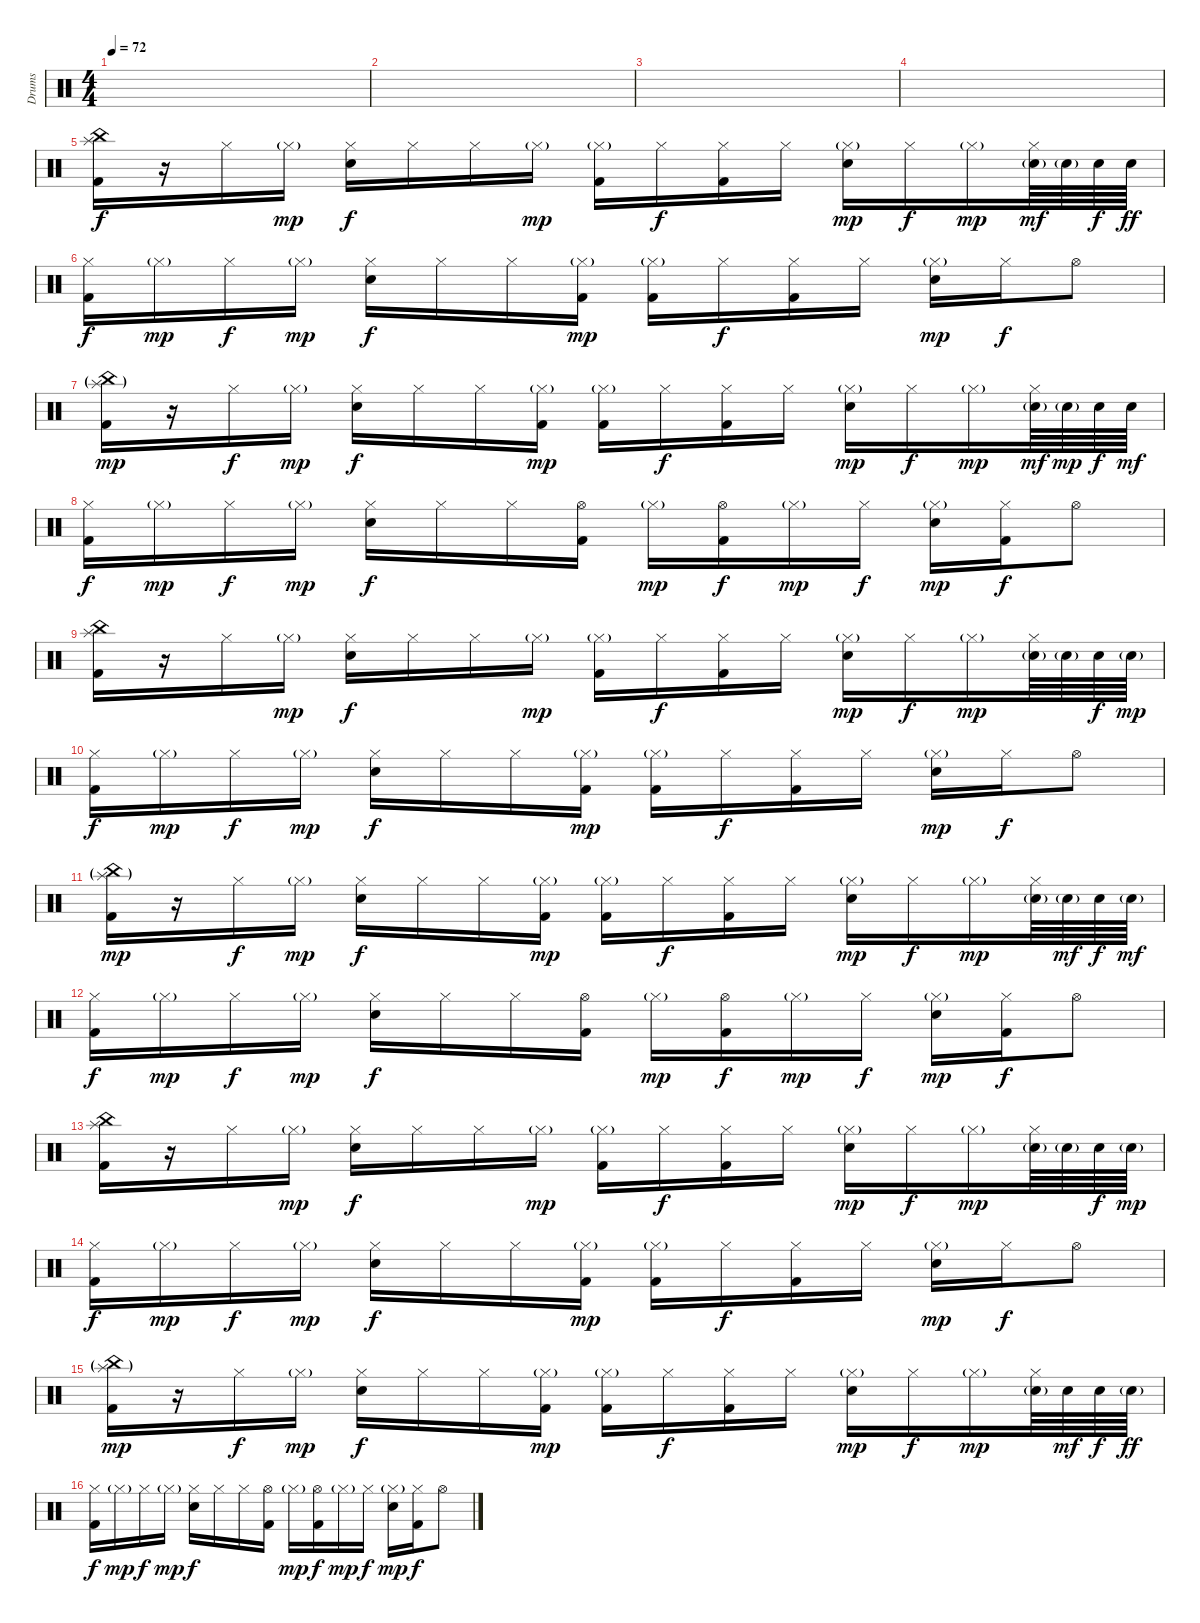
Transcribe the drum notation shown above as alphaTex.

\track ("Drums" "Drums") {instrument percussion}
\staff {score}
\articulation defaults
\ts (4 4)
\tempo 72
\clef neutral
\ks c
|
|
|
|
("Splash (hit)" "China (hit)" "Kick (hit) 2").16{volume 13} r.16 "Hi-Hat (closed)".16 "Hi-Hat (closed)"{g}.16{dy mp} ("Hi-Hat (closed)" "Electric Snare (hit)").16{dy f} "Hi-Hat (closed)".16 "Hi-Hat (closed)".16 "Hi-Hat (closed)"{g}.16{dy mp} ("Hi-Hat (closed)"{g} "Kick (hit) 2").16 "Hi-Hat (closed)".16{dy f} ("Hi-Hat (closed)" "Kick (hit) 2").16 "Hi-Hat (closed)".16 ("Hi-Hat (closed)"{g} "Electric Snare (hit)").16{dy mp} "Hi-Hat (closed)".16{dy f} "Hi-Hat (closed)"{g}.16{dy mp} ("Hi-Hat (closed)" "Electric Snare (hit)"{g}).64{dy mf} "Electric Snare (hit)"{g}.64 "Electric Snare (hit)".64{dy f} "Electric Snare (hit)".64{dy ff} |
("Hi-Hat (closed)" "Kick (hit) 2").16{dy f} "Hi-Hat (closed)"{g}.16{dy mp} "Hi-Hat (closed)".16{dy f} "Hi-Hat (closed)"{g}.16{dy mp} ("Hi-Hat (closed)" "Electric Snare (hit)").16{dy f} "Hi-Hat (closed)".16 "Hi-Hat (closed)".16 ("Hi-Hat (closed)"{g} "Kick (hit) 2").16{dy mp} ("Hi-Hat (closed)"{g} "Kick (hit) 2").16 "Hi-Hat (closed)".16{dy f} ("Hi-Hat (closed)" "Kick (hit) 2").16 "Hi-Hat (closed)".16 ("Hi-Hat (closed)"{g} "Electric Snare (hit)").16{dy mp} "Hi-Hat (closed)".16{dy f} "Hi-Hat (open)".8 |
("Splash (hit)"{g} "China (hit)"{g} "Kick (hit) 2").16{dy mp} r.16 "Hi-Hat (closed)".16{dy f} "Hi-Hat (closed)"{g}.16{dy mp} ("Hi-Hat (closed)" "Electric Snare (hit)").16{dy f} "Hi-Hat (closed)".16 "Hi-Hat (closed)".16 ("Hi-Hat (closed)"{g} "Kick (hit) 2").16{dy mp} ("Hi-Hat (closed)"{g} "Kick (hit) 2").16 "Hi-Hat (closed)".16{dy f} ("Hi-Hat (closed)" "Kick (hit) 2").16 "Hi-Hat (closed)".16 ("Hi-Hat (closed)"{g} "Electric Snare (hit)").16{dy mp} "Hi-Hat (closed)".16{dy f} "Hi-Hat (closed)"{g}.16{dy mp} ("Hi-Hat (closed)" "Electric Snare (hit)"{g}).64{dy mf} "Electric Snare (hit)"{g}.64{dy mp} "Electric Snare (hit)".64{dy f} "Electric Snare (hit)".64{dy mf} |
("Hi-Hat (closed)" "Kick (hit) 2").16{dy f} "Hi-Hat (closed)"{g}.16{dy mp} "Hi-Hat (closed)".16{dy f} "Hi-Hat (closed)"{g}.16{dy mp} ("Hi-Hat (closed)" "Electric Snare (hit)").16{dy f} "Hi-Hat (closed)".16 "Hi-Hat (closed)".16 ("Hi-Hat (open)" "Kick (hit) 2").16 "Hi-Hat (closed)"{g}.16{dy mp} ("Hi-Hat (open)" "Kick (hit) 2").16{dy f} "Hi-Hat (closed)"{g}.16{dy mp} "Hi-Hat (closed)".16{dy f} ("Hi-Hat (closed)"{g} "Electric Snare (hit)").16{dy mp} ("Hi-Hat (closed)" "Kick (hit) 2").16{dy f} "Hi-Hat (open)".8 |
("Splash (hit)" "China (hit)" "Kick (hit) 2").16 r.16 "Hi-Hat (closed)".16 "Hi-Hat (closed)"{g}.16{dy mp} ("Hi-Hat (closed)" "Electric Snare (hit)").16{dy f} "Hi-Hat (closed)".16 "Hi-Hat (closed)".16 "Hi-Hat (closed)"{g}.16{dy mp} ("Hi-Hat (closed)"{g} "Kick (hit) 2").16 "Hi-Hat (closed)".16{dy f} ("Hi-Hat (closed)" "Kick (hit) 2").16 "Hi-Hat (closed)".16 ("Hi-Hat (closed)"{g} "Electric Snare (hit)").16{dy mp} "Hi-Hat (closed)".16{dy f} "Hi-Hat (closed)"{g}.16{dy mp} ("Hi-Hat (closed)" "Electric Snare (hit)"{g}).64 "Electric Snare (hit)"{g}.64 "Electric Snare (hit)".64{dy f} "Electric Snare (hit)"{g}.64{dy mp} |
("Hi-Hat (closed)" "Kick (hit) 2").16{dy f} "Hi-Hat (closed)"{g}.16{dy mp} "Hi-Hat (closed)".16{dy f} "Hi-Hat (closed)"{g}.16{dy mp} ("Hi-Hat (closed)" "Electric Snare (hit)").16{dy f} "Hi-Hat (closed)".16 "Hi-Hat (closed)".16 ("Hi-Hat (closed)"{g} "Kick (hit) 2").16{dy mp} ("Hi-Hat (closed)"{g} "Kick (hit) 2").16 "Hi-Hat (closed)".16{dy f} ("Hi-Hat (closed)" "Kick (hit) 2").16 "Hi-Hat (closed)".16 ("Hi-Hat (closed)"{g} "Electric Snare (hit)").16{dy mp} "Hi-Hat (closed)".16{dy f} "Hi-Hat (open)".8 |
("Splash (hit)"{g} "China (hit)"{g} "Kick (hit) 2").16{dy mp} r.16 "Hi-Hat (closed)".16{dy f} "Hi-Hat (closed)"{g}.16{dy mp} ("Hi-Hat (closed)" "Electric Snare (hit)").16{dy f} "Hi-Hat (closed)".16 "Hi-Hat (closed)".16 ("Hi-Hat (closed)"{g} "Kick (hit) 2").16{dy mp} ("Hi-Hat (closed)"{g} "Kick (hit) 2").16 "Hi-Hat (closed)".16{dy f} ("Hi-Hat (closed)" "Kick (hit) 2").16 "Hi-Hat (closed)".16 ("Hi-Hat (closed)"{g} "Electric Snare (hit)").16{dy mp} "Hi-Hat (closed)".16{dy f} "Hi-Hat (closed)"{g}.16{dy mp} ("Hi-Hat (closed)" "Electric Snare (hit)"{g}).64 "Electric Snare (hit)"{g}.64{dy mf} "Electric Snare (hit)".64{dy f} "Electric Snare (hit)"{g}.64{dy mf} |
("Hi-Hat (closed)" "Kick (hit) 2").16{dy f} "Hi-Hat (closed)"{g}.16{dy mp} "Hi-Hat (closed)".16{dy f} "Hi-Hat (closed)"{g}.16{dy mp} ("Hi-Hat (closed)" "Electric Snare (hit)").16{dy f} "Hi-Hat (closed)".16 "Hi-Hat (closed)".16 ("Hi-Hat (open)" "Kick (hit) 2").16 "Hi-Hat (closed)"{g}.16{dy mp} ("Hi-Hat (open)" "Kick (hit) 2").16{dy f} "Hi-Hat (closed)"{g}.16{dy mp} "Hi-Hat (closed)".16{dy f} ("Hi-Hat (closed)"{g} "Electric Snare (hit)").16{dy mp} ("Hi-Hat (closed)" "Kick (hit) 2").16{dy f} "Hi-Hat (open)".8 |
("Splash (hit)" "China (hit)" "Kick (hit) 2").16 r.16 "Hi-Hat (closed)".16 "Hi-Hat (closed)"{g}.16{dy mp} ("Hi-Hat (closed)" "Electric Snare (hit)").16{dy f} "Hi-Hat (closed)".16 "Hi-Hat (closed)".16 "Hi-Hat (closed)"{g}.16{dy mp} ("Hi-Hat (closed)"{g} "Kick (hit) 2").16 "Hi-Hat (closed)".16{dy f} ("Hi-Hat (closed)" "Kick (hit) 2").16 "Hi-Hat (closed)".16 ("Hi-Hat (closed)"{g} "Electric Snare (hit)").16{dy mp} "Hi-Hat (closed)".16{dy f} "Hi-Hat (closed)"{g}.16{dy mp} ("Hi-Hat (closed)" "Electric Snare (hit)"{g}).64 "Electric Snare (hit)"{g}.64 "Electric Snare (hit)".64{dy f} "Electric Snare (hit)"{g}.64{dy mp} |
("Hi-Hat (closed)" "Kick (hit) 2").16{dy f} "Hi-Hat (closed)"{g}.16{dy mp} "Hi-Hat (closed)".16{dy f} "Hi-Hat (closed)"{g}.16{dy mp} ("Hi-Hat (closed)" "Electric Snare (hit)").16{dy f} "Hi-Hat (closed)".16 "Hi-Hat (closed)".16 ("Hi-Hat (closed)"{g} "Kick (hit) 2").16{dy mp} ("Hi-Hat (closed)"{g} "Kick (hit) 2").16 "Hi-Hat (closed)".16{dy f} ("Hi-Hat (closed)" "Kick (hit) 2").16 "Hi-Hat (closed)".16 ("Hi-Hat (closed)"{g} "Electric Snare (hit)").16{dy mp} "Hi-Hat (closed)".16{dy f} "Hi-Hat (open)".8 |
("Splash (hit)"{g} "China (hit)"{g} "Kick (hit) 2").16{dy mp} r.16 "Hi-Hat (closed)".16{dy f} "Hi-Hat (closed)"{g}.16{dy mp} ("Hi-Hat (closed)" "Electric Snare (hit)").16{dy f} "Hi-Hat (closed)".16 "Hi-Hat (closed)".16 ("Hi-Hat (closed)"{g} "Kick (hit) 2").16{dy mp} ("Hi-Hat (closed)"{g} "Kick (hit) 2").16 "Hi-Hat (closed)".16{dy f} ("Hi-Hat (closed)" "Kick (hit) 2").16 "Hi-Hat (closed)".16 ("Hi-Hat (closed)"{g} "Electric Snare (hit)").16{dy mp} "Hi-Hat (closed)".16{dy f} "Hi-Hat (closed)"{g}.16{dy mp} ("Hi-Hat (closed)" "Electric Snare (hit)"{g}).64 "Electric Snare (hit)".64{dy mf} "Electric Snare (hit)".64{dy f} "Electric Snare (hit)"{g}.64{dy ff} |
("Hi-Hat (closed)" "Kick (hit) 2").16{dy f} "Hi-Hat (closed)"{g}.16{dy mp} "Hi-Hat (closed)".16{dy f} "Hi-Hat (closed)"{g}.16{dy mp} ("Hi-Hat (closed)" "Electric Snare (hit)").16{dy f} "Hi-Hat (closed)".16 "Hi-Hat (closed)".16 ("Hi-Hat (open)" "Kick (hit) 2").16 "Hi-Hat (closed)"{g}.16{dy mp} ("Hi-Hat (open)" "Kick (hit) 2").16{dy f} "Hi-Hat (closed)"{g}.16{dy mp} "Hi-Hat (closed)".16{dy f} ("Hi-Hat (closed)"{g} "Electric Snare (hit)").16{dy mp} ("Hi-Hat (closed)" "Kick (hit) 2").16{dy f} "Hi-Hat (open)".8
